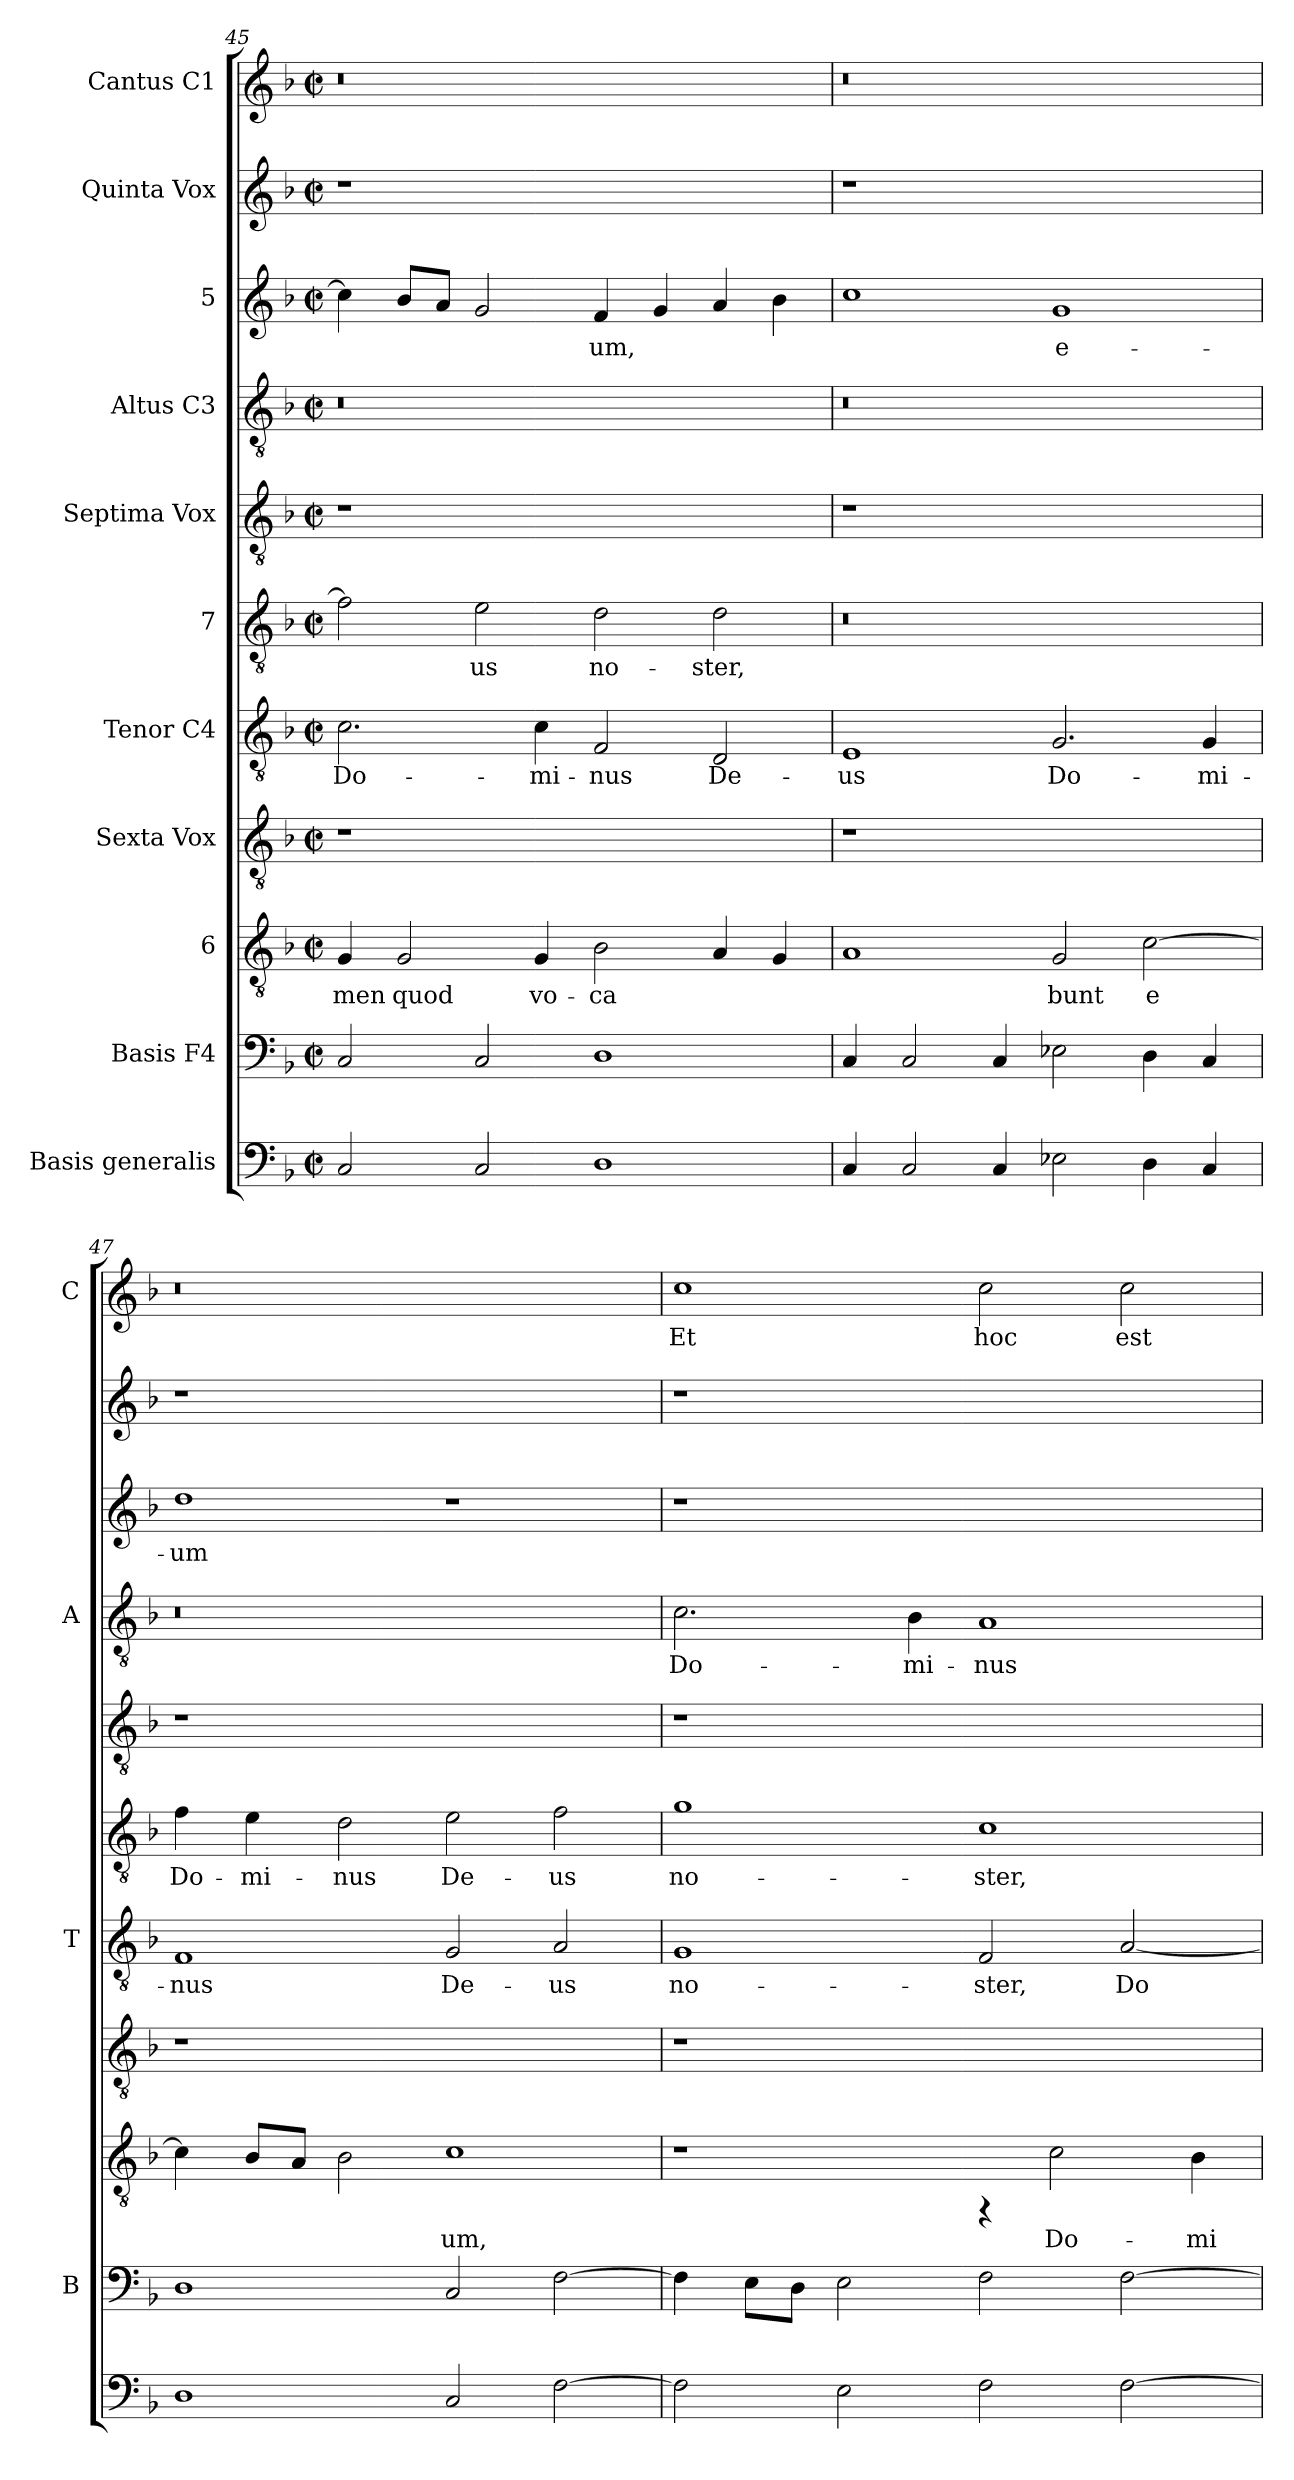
**kern	**kern	**kern	**text	**kern	**kern	**text	**kern	**text	**kern	**kern	**text	**kern	**text	**kern	**kern	**text
*part11	*part10	*part9	*part9	*part8	*part7	*part7	*part6	*part6	*part5	*part4	*part4	*part3	*part3	*part2	*part1	*part1
*staff11	*staff10	*staff9	*staff9	*staff8	*staff7	*staff7	*staff6	*staff6	*staff5	*staff4	*staff4	*staff3	*staff3	*staff2	*staff1	*staff1
*I"Basis  generalis	*I"Basis  F4	*I"6	*	*I"Sexta  Vox	*I"Tenor  C4	*	*I"7	*	*I"Septima  Vox	*I"Altus  C3	*	*I"5	*	*I"Quinta  Vox	*I"Cantus  C1	*
*	*I'B	*	*	*	*I'T	*	*	*	*	*I'A	*	*	*	*	*I'C	*
*clefF4	*clefF4	*clefGv2	*	*clefGv2	*clefGv2	*	*clefGv2	*	*clefGv2	*clefGv2	*	*clefG2	*	*clefG2	*clefG2	*
*k[b-]	*k[b-]	*k[b-]	*	*k[b-]	*k[b-]	*	*k[b-]	*	*k[b-]	*k[b-]	*	*k[b-]	*	*k[b-]	*k[b-]	*
*F:	*F:	*F:	*	*F:	*F:	*	*F:	*	*F:	*F:	*	*F:	*	*F:	*F:	*
*M2/2	*M2/2	*M2/2	*	*M2/2	*M2/2	*	*M2/2	*	*M2/2	*M2/2	*	*M2/2	*	*M2/2	*M2/2	*
*met(c|)	*met(c|)	*met(c|)	*	*met(c|)	*met(c|)	*	*met(c|)	*	*met(c|)	*met(c|)	*	*met(c|)	*	*met(c|)	*met(c|)	*
=45	=45	=45	=45	=45	=45	=45	=45	=45	=45	=45	=45	=45	=45	=45	=45	=45
!	!	!	!LO:LY:b:cj	!	!	!LO:LY:b:cj	!	!LO:LY:b:cj	!	!	!	!	!LO:LY:b:cj	!	!	!
2C/	2C/	4G/	-men	1r	2.c\	Do-	2f\]	--	1r	0r	.	4cc\]	--	1r	0r	.
!	!	!	!LO:LY:b:cj	!	!	!	!	!	!	!	!	!	!LO:LY:b:cj	!	!	!
.	.	2G/	quod	.	.	.	.	.	.	.	.	8b-/L	--	.	.	.
!	!	!	!	!	!	!	!	!	!	!	!	!	!LO:LY:b:cj	!	!	!
.	.	.	.	.	.	.	.	.	.	.	.	8a/J	--	.	.	.
!	!	!	!	!	!	!	!	!LO:LY:b:cj	!	!	!	!	!LO:LY:b:cj	!	!	!
2C/	2C/	.	.	.	.	.	2e\	-us	.	.	.	2g/	--	.	.	.
!	!	!	!LO:LY:b:cj	!	!	!LO:LY:b:cj	!	!	!	!	!	!	!	!	!	!
.	.	4G/	vo-	.	4c\	-mi-	.	.	.	.	.	.	.	.	.	.
!	!	!	!LO:LY:b:cj	!	!	!LO:LY:b:cj	!	!LO:LY:b:cj	!	!	!	!	!LO:LY:b:cj	!	!	!
1D	1D	2B-\	-ca-	1ryy	2F/	-nus	2d\	no-	1ryy	.	.	4f/	-um,	1ryy	.	.
!	!	!	!	!	!	!	!	!	!	!	!	!	!LO:LY:b:cj	!	!	!
.	.	.	.	.	.	.	.	.	.	.	.	4g/	.	.	.	.
!	!	!	!LO:LY:b:cj	!	!	!LO:LY:b:cj	!	!LO:LY:b:cj	!	!	!	!	!LO:LY:b:cj	!	!	!
.	.	4A/	--	.	2D/	De-	2d\	-ster,	.	.	.	4a/	.	.	.	.
!	!	!	!LO:LY:b:cj	!	!	!	!	!	!	!	!	!	!LO:LY:b:cj	!	!	!
.	.	4G/	--	.	.	.	.	.	.	.	.	4b-\	.	.	.	.
=46	=46	=46	=46	=46	=46	=46	=46	=46	=46	=46	=46	=46	=46	=46	=46	=46
!	!	!	!LO:LY:b:cj	!	!	!LO:LY:b:cj	!	!	!	!	!	!	!LO:LY:b:cj	!	!	!
4C/	4C/	1A	--	1r	1E	-us	0r	.	1r	0r	.	1cc	.	1r	0r	.
2C/	2C/	.	.	.	.	.	.	.	.	.	.	.	.	.	.	.
4C/	4C/	.	.	.	.	.	.	.	.	.	.	.	.	.	.	.
!	!	!	!LO:LY:b:cj	!	!	!LO:LY:b:cj	!	!	!	!	!	!	!LO:LY:b:cj	!	!	!
2E-X\	2E-X\	2G/	-bunt	1ryy	2.G/	Do-	.	.	1ryy	.	.	1g	e-	1ryy	.	.
!	!	!	!LO:LY:b:cj	!	!	!	!	!	!	!	!	!	!	!	!	!
4D\	4D\	[>2c\	e-	.	.	.	.	.	.	.	.	.	.	.	.	.
!	!	!	!	!	!	!LO:LY:b:cj	!	!	!	!	!	!	!	!	!	!
4C/	4C/	.	.	.	4G/	-mi-	.	.	.	.	.	.	.	.	.	.
=47	=47	=47	=47	=47	=47	=47	=47	=47	=47	=47	=47	=47	=47	=47	=47	=47
!	!	!	!LO:LY:b:cj	!	!	!LO:LY:b:cj	!	!LO:LY:b:cj	!	!	!	!	!LO:LY:b:cj	!	!	!
1D	1D	4c\]	--	1r	1F	-nus	4f\	Do-	1r	0r	.	1dd	-um	1r	0r	.
!	!	!	!LO:LY:b:cj	!	!	!	!	!LO:LY:b:cj	!	!	!	!	!	!	!	!
.	.	8B-/L	--	.	.	.	4e\	-mi-	.	.	.	.	.	.	.	.
!	!	!	!LO:LY:b:cj	!	!	!	!	!	!	!	!	!	!	!	!	!
.	.	8A/J	--	.	.	.	.	.	.	.	.	.	.	.	.	.
!	!	!	!LO:LY:b:cj	!	!	!	!	!LO:LY:b:cj	!	!	!	!	!	!	!	!
.	.	2B-\	--	.	.	.	2d\	-nus	.	.	.	.	.	.	.	.
!	!	!	!LO:LY:b:cj	!	!	!LO:LY:b:cj	!	!LO:LY:b:cj	!	!	!	!	!	!	!	!
2C/	2C/	1c	-um,	1ryy	2G/	De-	2e\	De-	1ryy	.	.	1r	.	1ryy	.	.
!	!	!	!	!	!	!LO:LY:b:cj	!	!LO:LY:b:cj	!	!	!	!	!	!	!	!
[<2F\	[<2F\	.	.	.	2A/	-us	2f\	-us	.	.	.	.	.	.	.	.
!!LO:PB:g=z
=48	=48	=48	=48	=48	=48	=48	=48	=48	=48	=48	=48	=48	=48	=48	=48	=48
!	!	!	!	!	!	!LO:LY:b:cj	!	!LO:LY:b:cj	!	!	!LO:LY:b:cj	!	!	!	!	!LO:LY:b:cj
2F\]	4F\]	1r	.	1r	1G	no-	1g	no-	1r	2.c\	Do-	1r	.	1r	1cc	Et
.	8E\L	.	.	.	.	.	.	.	.	.	.	.	.	.	.	.
.	8D\J	.	.	.	.	.	.	.	.	.	.	.	.	.	.	.
2E\	2E\	.	.	.	.	.	.	.	.	.	.	.	.	.	.	.
!	!	!	!	!	!	!	!	!	!	!	!LO:LY:b:cj	!	!	!	!	!
.	.	.	.	.	.	.	.	.	.	4B-\	-mi-	.	.	.	.	.
!	!	!	!	!	!	!LO:LY:b:cj	!	!LO:LY:b:cj	!	!	!LO:LY:b:cj	!	!	!	!	!LO:LY:b:cj
2F\	2F\	4rFF	.	1ryy	2F/	-ster,	1c	-ster,	1ryy	1A	-nus	1ryy	.	1ryy	2cc\	hoc
!	!	!	!LO:LY:b:cj	!	!	!	!	!	!	!	!	!	!	!	!	!
.	.	2c\	Do-	.	.	.	.	.	.	.	.	.	.	.	.	.
!	!	!	!	!	!	!LO:LY:b:cj	!	!	!	!	!	!	!	!	!	!LO:LY:b:cj
[>2F\	[>2F\	.	.	.	[<2A/	Do-	.	.	.	.	.	.	.	.	2cc\	est
!	!	!	!LO:LY:b:cj	!	!	!	!	!	!	!	!	!	!	!	!	!
.	.	4B-\	-mi-	.	.	.	.	.	.	.	.	.	.	.	.	.
=	=	=	=	=	=	=	=	=	=	=	=	=	=	=	=	=
*-	*-	*-	*-	*-	*-	*-	*-	*-	*-	*-	*-	*-	*-	*-	*-	*-
